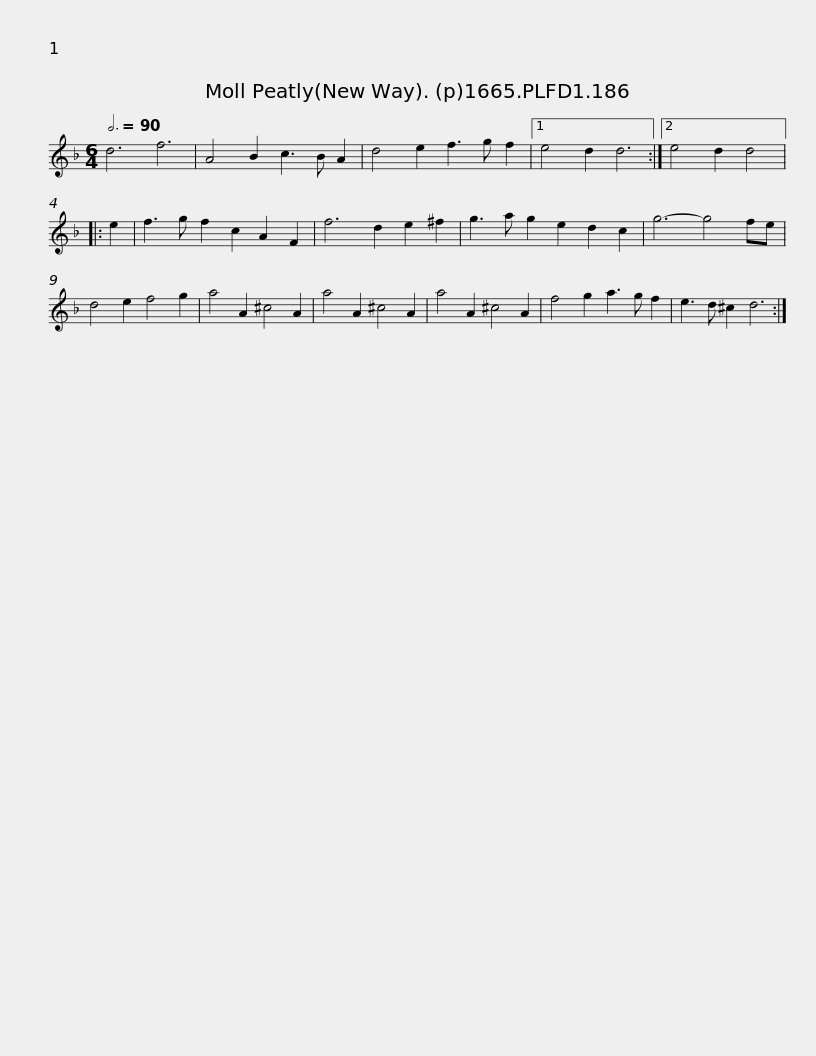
X:1
L:1/8
Q:3/4=90
M:6/4
I:linebreak $
K:Dmin
V:1 treble
V:1
 d6 f6 | A4 B2 c3 B A2 | d4 e2 f3 g f2 |1 e4 d2 d6 :|2 e4 d2 d4 |: %5
 e2 | f3 g f2 c2 A2 F2 | f6 d2 e2 ^f2 |$ g3 a g2 e2 d2 c2 | g6- g4 fe | %10
 d4 e2 f4 g2 | a4 A2 ^c4 A2 | a4 A2 ^c4 A2 | a4 A2 ^c4 A2 | f4 g2 a3 g f2 |$ %15
 e3 d ^c2 d6 :| %16
